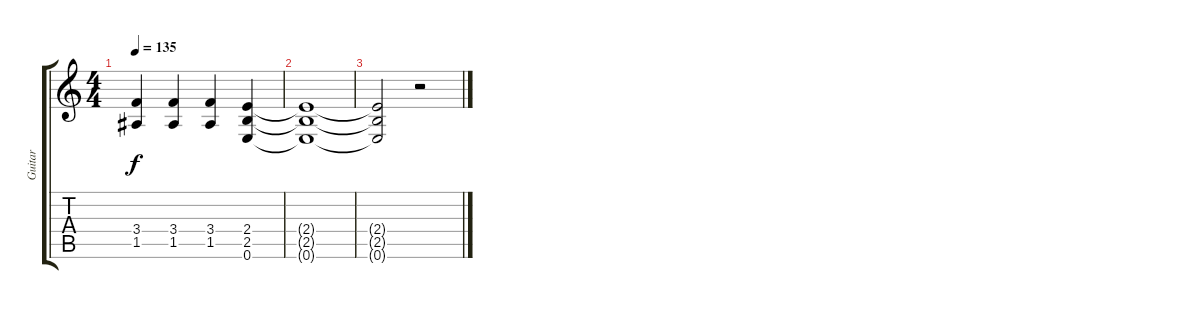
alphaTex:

\track ("Guitar" "Guitar") {instrument distortionguitar}
\staff {score tabs}
\tuning (E4 B3 G3 D3 A2 E2) {hide}
\ts (4 4)
\tempo 135
\clef g2
\ks c
(3.4 1.5).4{dy f} (3.4 1.5).4 (3.4 1.5).4 (2.4 2.5 0.6).4 |
(2.4{t} 2.5{t} 0.6{t}).1 |
(2.4{t} 2.5{t} 0.6{t}).2 r.2
